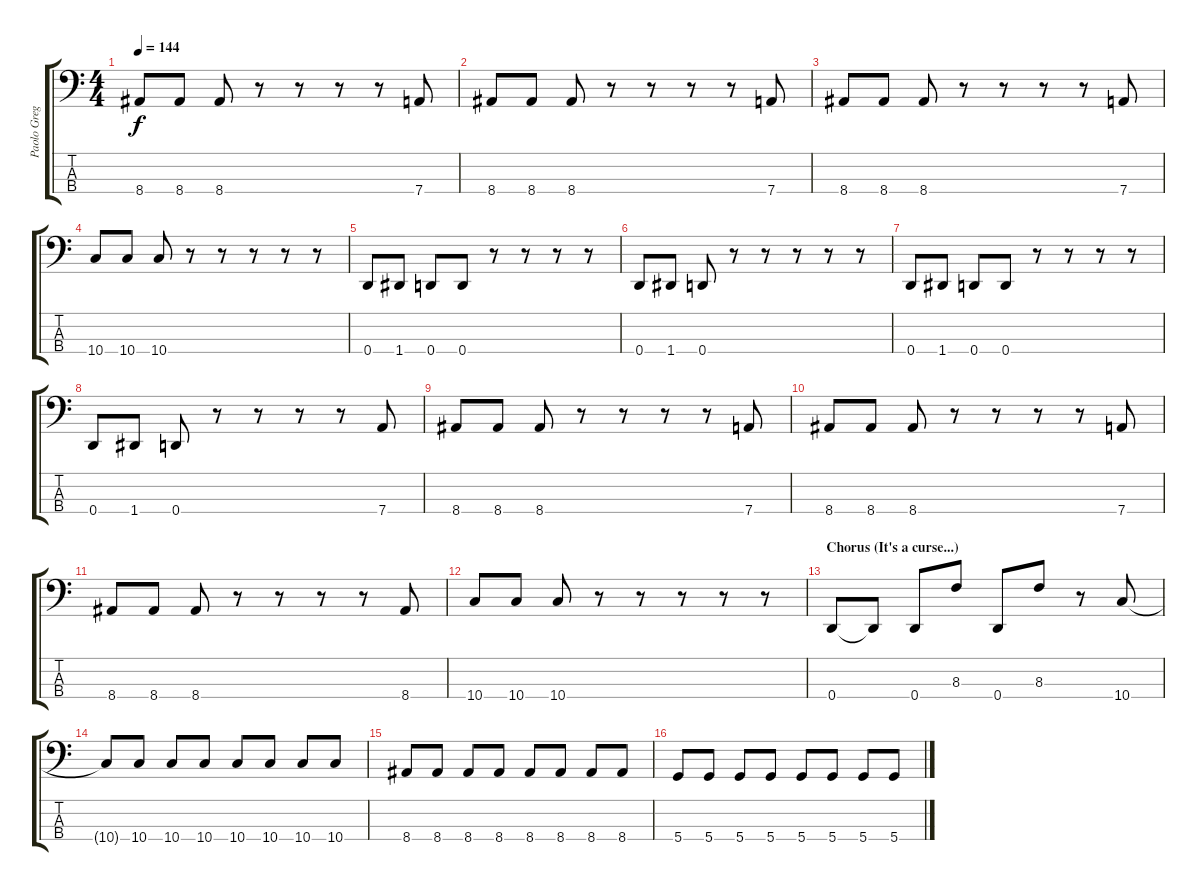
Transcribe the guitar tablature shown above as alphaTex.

\track ("Paolo Gregoletto" "Paolo Greg") {instrument electricbasspick}
\staff {score tabs}
\tuning (G2 D2 A1 D1) {hide}
\ts (4 4)
\tempo 144
\clef f4
\ks c
8.4.8{dy f} 8.4.8 8.4.8 r.8 r.8 r.8 r.8 7.4.8 |
8.4.8 8.4.8 8.4.8 r.8 r.8 r.8 r.8 7.4.8 |
8.4.8 8.4.8 8.4.8 r.8 r.8 r.8 r.8 7.4.8 |
10.4.8 10.4.8 10.4.8 r.8 r.8 r.8 r.8 r.8 |
0.4.8 1.4.8 0.4.8 0.4.8 r.8 r.8 r.8 r.8 |
0.4.8 1.4.8 0.4.8 r.8 r.8 r.8 r.8 r.8 |
0.4.8 1.4.8 0.4.8 0.4.8 r.8 r.8 r.8 r.8 |
0.4.8 1.4.8 0.4.8 r.8 r.8 r.8 r.8 7.4.8 |
8.4.8 8.4.8 8.4.8 r.8 r.8 r.8 r.8 7.4.8 |
8.4.8 8.4.8 8.4.8 r.8 r.8 r.8 r.8 7.4.8 |
8.4.8 8.4.8 8.4.8 r.8 r.8 r.8 r.8 8.4.8 |
10.4.8 10.4.8 10.4.8 r.8 r.8 r.8 r.8 r.8 |
\section ("" "Chorus (It's a curse...)")
0.4.8 0.4{t}.8 0.4.8 8.3.8 0.4.8 8.3.8 r.8 10.4.8 |
10.4{t}.8 10.4.8 10.4.8 10.4.8 10.4.8 10.4.8 10.4.8 10.4.8 |
8.4.8 8.4.8 8.4.8 8.4.8 8.4.8 8.4.8 8.4.8 8.4.8 |
5.4.8 5.4.8 5.4.8 5.4.8 5.4.8 5.4.8 5.4.8 5.4.8
